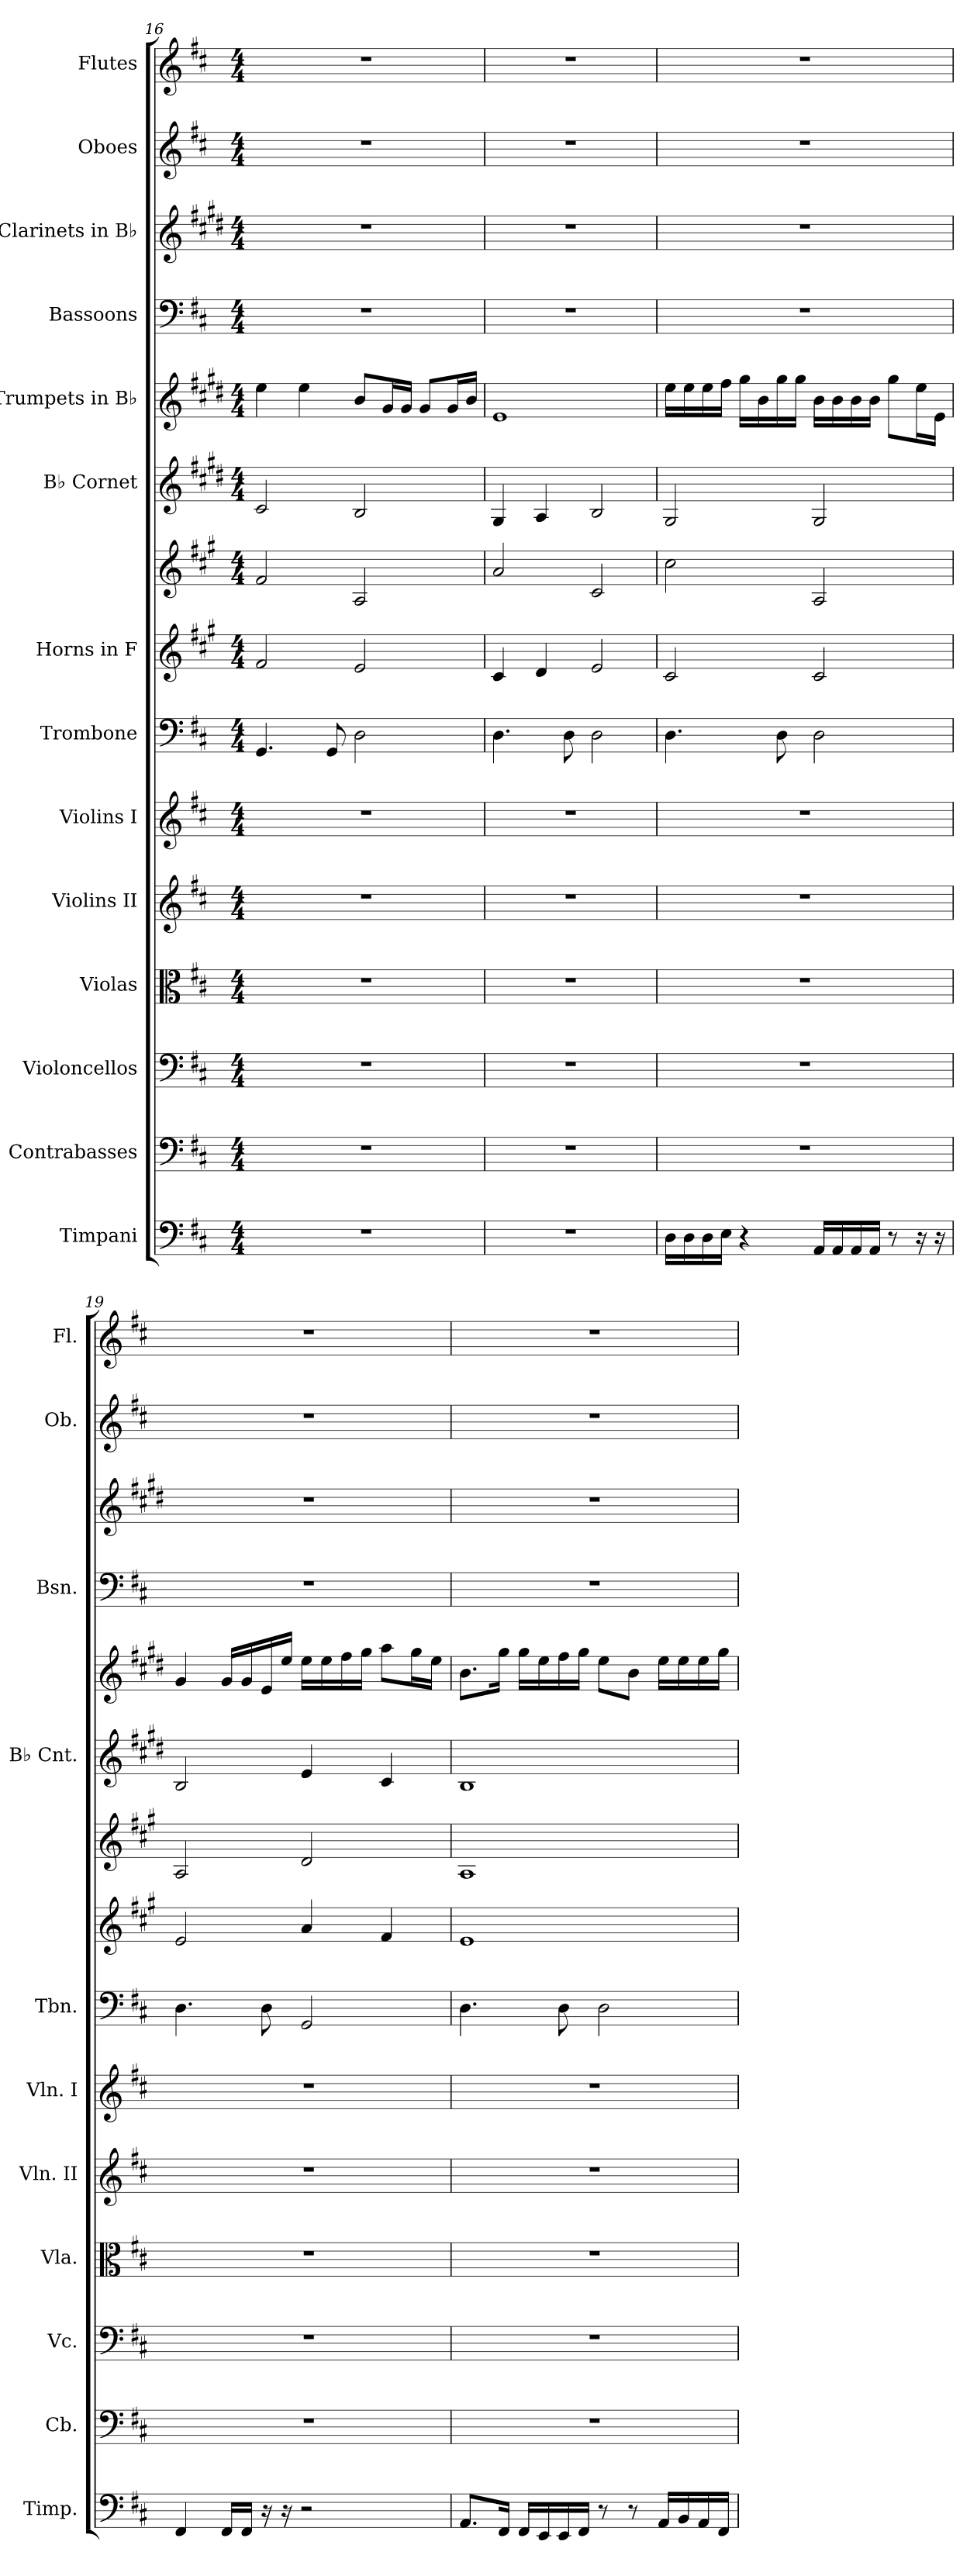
**kern	**kern	**kern	**kern	**kern	**kern	**kern	**kern	**kern	**kern	**kern	**kern	**kern	**kern	**kern
*part14	*part13	*part12	*part11	*part10	*part9	*part8	*part7	*part7	*part6	*part5	*part4	*part3	*part2	*part1
*staff15	*staff14	*staff13	*staff12	*staff11	*staff10	*staff9	*staff8	*staff7	*staff6	*staff5	*staff4	*staff3	*staff2	*staff1
*I"Timpani	*I"Contrabasses	*I"Violoncellos	*I"Violas	*I"Violins II	*I"Violins I	*I"Trombone	*I"Horns in F	*	*I"B♭ Cornet	*I"Trumpets in B♭	*I"Bassoons	*I"Clarinets in B♭	*I"Oboes	*I"Flutes
*I'Timp.	*I'Cb.	*I'Vc.	*I'Vla.	*I'Vln. II	*I'Vln. I	*I'Tbn.	*	*	*I'B♭ Cnt.	*	*I'Bsn.	*	*I'Ob.	*I'Fl.
*clefF4	*clefF4	*clefF4	*clefC3	*clefG2	*clefG2	*clefF4	*clefG2	*clefG2	*clefG2	*clefG2	*clefF4	*clefG2	*clefG2	*clefG2
*	*ITrd7c12	*	*	*	*	*	*ITrd4c7	*ITrd4c7	*ITrd1c2	*ITrd1c2	*	*ITrd1c2	*	*
*k[f#c#]	*k[f#c#]	*k[f#c#]	*k[f#c#]	*k[f#c#]	*k[f#c#]	*k[f#c#]	*k[f#c#]	*k[f#c#]	*k[f#c#]	*k[f#c#]	*k[f#c#]	*k[f#c#]	*k[f#c#]	*k[f#c#]
*M4/4	*M4/4	*M4/4	*M4/4	*M4/4	*M4/4	*M4/4	*M4/4	*M4/4	*M4/4	*M4/4	*M4/4	*M4/4	*M4/4	*M4/4
=16	=16	=16	=16	=16	=16	=16	=16	=16	=16	=16	=16	=16	=16	=16
1r	1r	1r	1r	1r	1r	4.GG/	2B/	2B/	2B/	4dd\	1r	1r	1r	1r
.	.	.	.	.	.	.	.	.	.	4dd\	.	.	.	.
.	.	.	.	.	.	8GG/	.	.	.	.	.	.	.	.
.	.	.	.	.	.	2D\	2A/	2D/	2A/	8a/L	.	.	.	.
.	.	.	.	.	.	.	.	.	.	16f#/L	.	.	.	.
.	.	.	.	.	.	.	.	.	.	16f#/JJ	.	.	.	.
.	.	.	.	.	.	.	.	.	.	8f#/L	.	.	.	.
.	.	.	.	.	.	.	.	.	.	16f#/L	.	.	.	.
.	.	.	.	.	.	.	.	.	.	16a/JJ	.	.	.	.
=17	=17	=17	=17	=17	=17	=17	=17	=17	=17	=17	=17	=17	=17	=17
1r	1r	1r	1r	1r	1r	4.D\	4F#/	2d/	4F#/	1d	1r	1r	1r	1r
.	.	.	.	.	.	.	4G/	.	4G/	.	.	.	.	.
.	.	.	.	.	.	8D\	.	.	.	.	.	.	.	.
.	.	.	.	.	.	2D\	2A/	2F#/	2A/	.	.	.	.	.
=18	=18	=18	=18	=18	=18	=18	=18	=18	=18	=18	=18	=18	=18	=18
16D\LL	1r	1r	1r	1r	1r	4.D\	2F#/	2f#\	2F#/	16dd\LL	1r	1r	1r	1r
16D\	.	.	.	.	.	.	.	.	.	16dd\	.	.	.	.
16D\	.	.	.	.	.	.	.	.	.	16dd\	.	.	.	.
16E\JJ	.	.	.	.	.	.	.	.	.	16ee\JJ	.	.	.	.
4r	.	.	.	.	.	.	.	.	.	16ff#\LL	.	.	.	.
.	.	.	.	.	.	.	.	.	.	16a\	.	.	.	.
.	.	.	.	.	.	8D\	.	.	.	16ff#\	.	.	.	.
.	.	.	.	.	.	.	.	.	.	16ff#\JJ	.	.	.	.
16AA/LL	.	.	.	.	.	2D\	2F#/	2D/	2F#/	16a\LL	.	.	.	.
16AA/	.	.	.	.	.	.	.	.	.	16a\	.	.	.	.
16AA/	.	.	.	.	.	.	.	.	.	16a\	.	.	.	.
16AA/JJ	.	.	.	.	.	.	.	.	.	16a\JJ	.	.	.	.
8r	.	.	.	.	.	.	.	.	.	8ff#\L	.	.	.	.
16r	.	.	.	.	.	.	.	.	.	16dd\L	.	.	.	.
16r	.	.	.	.	.	.	.	.	.	16d\JJ	.	.	.	.
!!LO:PB:g=z
=19	=19	=19	=19	=19	=19	=19	=19	=19	=19	=19	=19	=19	=19	=19
4FF#/	1r	1r	1r	1r	1r	4.D\	2A/	2D/	2A/	4f#/	1r	1r	1r	1r
16FF#/LL	.	.	.	.	.	.	.	.	.	16f#/LL	.	.	.	.
16FF#/JJ	.	.	.	.	.	.	.	.	.	16f#/	.	.	.	.
16r	.	.	.	.	.	8D\	.	.	.	16d/	.	.	.	.
16r	.	.	.	.	.	.	.	.	.	16dd/JJ	.	.	.	.
2r	.	.	.	.	.	2GG/	4d/	2G/	4d/	16dd\LL	.	.	.	.
.	.	.	.	.	.	.	.	.	.	16dd\	.	.	.	.
.	.	.	.	.	.	.	.	.	.	16ee\	.	.	.	.
.	.	.	.	.	.	.	.	.	.	16ff#\JJ	.	.	.	.
.	.	.	.	.	.	.	4B/	.	4B/	8gg\L	.	.	.	.
.	.	.	.	.	.	.	.	.	.	16ff#\L	.	.	.	.
.	.	.	.	.	.	.	.	.	.	16dd\JJ	.	.	.	.
=20	=20	=20	=20	=20	=20	=20	=20	=20	=20	=20	=20	=20	=20	=20
8.AA/L	1r	1r	1r	1r	1r	4.D\	1A	1D	1A	8.a\L	1r	1r	1r	1r
16FF#/Jk	.	.	.	.	.	.	.	.	.	16ff#\Jk	.	.	.	.
16FF#/LL	.	.	.	.	.	.	.	.	.	16ff#\LL	.	.	.	.
16EE/	.	.	.	.	.	.	.	.	.	16dd\	.	.	.	.
16EE/	.	.	.	.	.	8D\	.	.	.	16ee\	.	.	.	.
16FF#/JJ	.	.	.	.	.	.	.	.	.	16ff#\JJ	.	.	.	.
8r	.	.	.	.	.	2D\	.	.	.	8dd\L	.	.	.	.
8r	.	.	.	.	.	.	.	.	.	8a\J	.	.	.	.
16AA/LL	.	.	.	.	.	.	.	.	.	16dd\LL	.	.	.	.
16BB/	.	.	.	.	.	.	.	.	.	16dd\	.	.	.	.
16AA/	.	.	.	.	.	.	.	.	.	16dd\	.	.	.	.
16FF#/JJ	.	.	.	.	.	.	.	.	.	16ff#\JJ	.	.	.	.
=	=	=	=	=	=	=	=	=	=	=	=	=	=	=
*-	*-	*-	*-	*-	*-	*-	*-	*-	*-	*-	*-	*-	*-	*-
